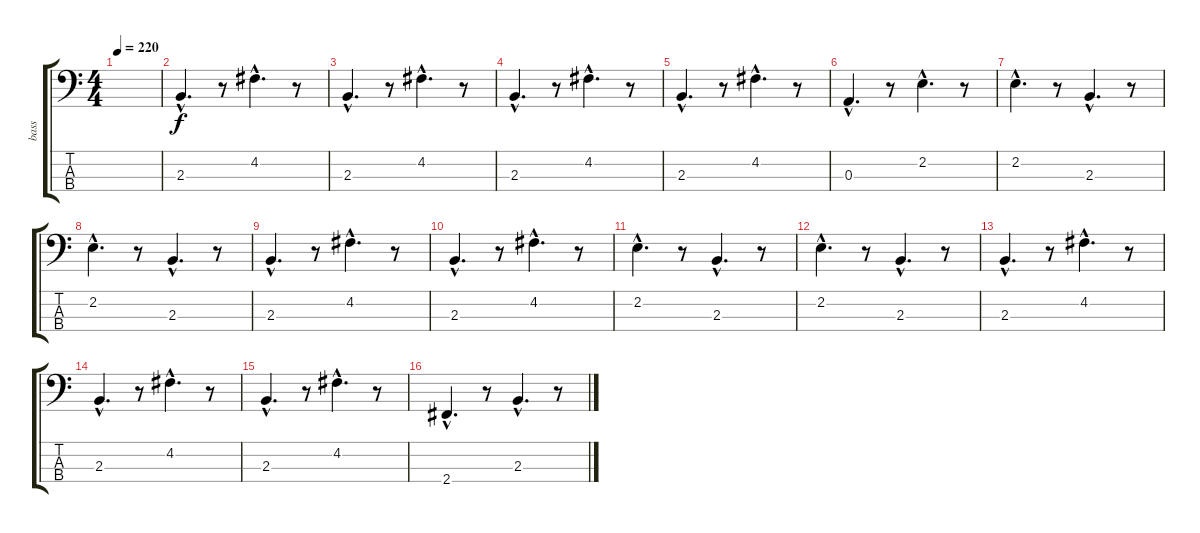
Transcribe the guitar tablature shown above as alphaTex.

\track ("bass" "bass") {instrument acousticguitarnylon}
\staff {score tabs}
\tuning (G2 D2 A1 E1) {hide}
\ts (4 4)
\tempo 220
\clef f4
\ks c
|
2.3{hac}.4{d} r.8 4.2{hac}.4{d} r.8 |
2.3{hac}.4{d} r.8 4.2{hac}.4{d} r.8 |
2.3{hac}.4{d} r.8 4.2{hac}.4{d} r.8 |
2.3{hac}.4{d} r.8 4.2{hac}.4{d} r.8 |
0.3{hac}.4{d} r.8 2.2{hac}.4{d} r.8 |
2.2{hac}.4{d} r.8 2.3{hac}.4{d} r.8 |
2.2{hac}.4{d} r.8 2.3{hac}.4{d} r.8 |
2.3{hac}.4{d} r.8 4.2{hac}.4{d} r.8 |
2.3{hac}.4{d} r.8 4.2{hac}.4{d} r.8 |
2.2{hac}.4{d} r.8 2.3{hac}.4{d} r.8 |
2.2{hac}.4{d} r.8 2.3{hac}.4{d} r.8 |
2.3{hac}.4{d} r.8 4.2{hac}.4{d} r.8 |
2.3{hac}.4{d} r.8 4.2{hac}.4{d} r.8 |
2.3{hac}.4{d} r.8 4.2{hac}.4{d} r.8 |
2.4{hac}.4{d} r.8 2.3{hac}.4{d} r.8
